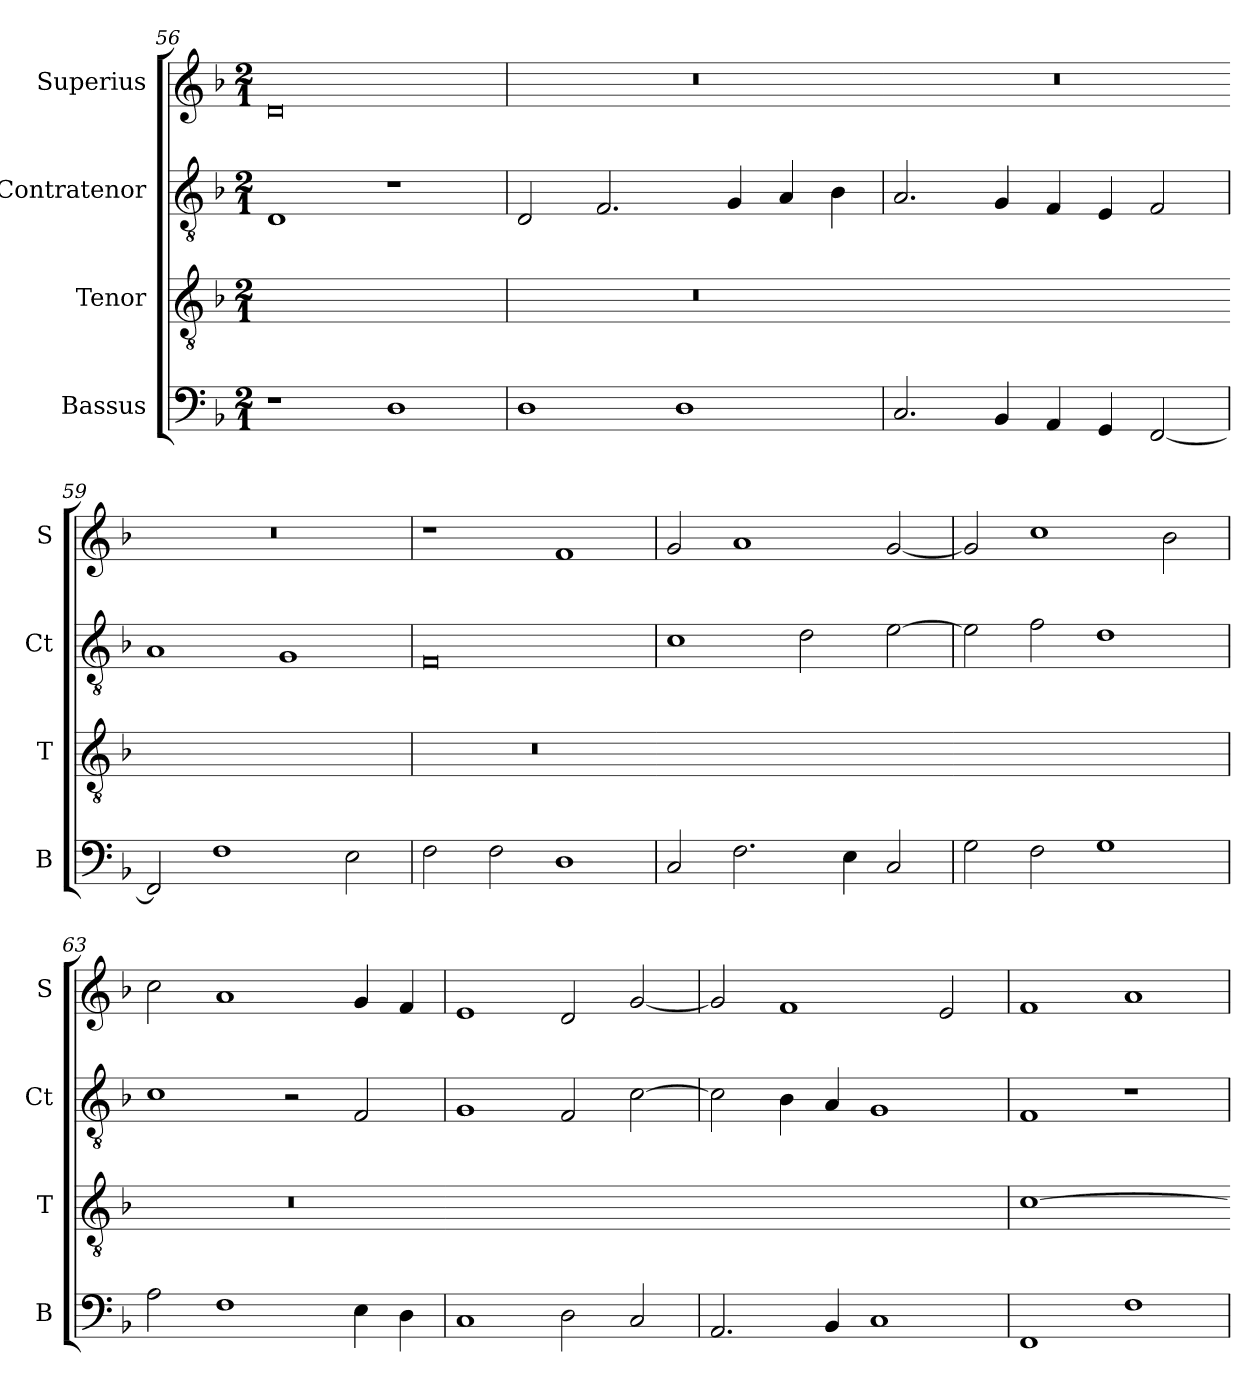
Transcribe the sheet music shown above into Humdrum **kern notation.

**kern	**kern	**kern	**kern
*part4	*part3	*part2	*part1
*staff4	*staff3	*staff2	*staff1
*I"Bassus	*I"Tenor	*I"Contratenor	*I"Superius
*I'B	*I'T	*I'Ct	*I'S
*clefF4	*clefGv2	*clefGv2	*clefG2
*k[b-]	*k[b-]	*k[b-]	*k[b-]
*M2/1	*M2/1	*M2/1	*M2/1
=56	=56	=56	=56
!	!LO:N:vis=1	!	!
1r	0ryy	1D	0d
1D	.	1r	.
=57	=57	=57	=57
!	!LO:N:vis=1	!	!
1D	0r	2D	0r
.	.	2.F	.
1D	.	.	.
.	.	4G	.
.	.	4A	.
.	.	4B-	.
=58	=58-	=58	=58
!	!LO:N:vis=1	!	!
2.C	0ryy	2.A	0r
4BB-	.	4G	.
4AA	.	4F	.
4GG	.	4E	.
[2FF	.	2F	.
=59	=59-	=59	=59
!	!LO:N:vis=1	!	!
2FF]	0ryy	1A	0r
1F	.	.	.
.	.	1G	.
2E	.	.	.
=60	=60	=60	=60
!	!LO:N:vis=1	!	!
2F	0r	0F	1r
2F	.	.	.
1D	.	.	1f
=61	=61-	=61	=61
!	!LO:N:vis=1	!	!
2C	0ryy	1c	2g
2.F	.	.	1a
.	.	2d	.
4E	.	.	.
2C	.	[2e	[2g
=62	=62-	=62	=62
!	!LO:N:vis=1	!	!
2G	0ryy	2e]	2g]
2F	.	2f	1cc
1G	.	1d	.
.	.	.	2b-
=63	=63	=63	=63
!	!LO:N:vis=1	!	!
2A	0r	1c	2cc
1F	.	.	1a
.	.	2r	.
4E	.	2F	4g
4D	.	.	4f
=64	=64-	=64	=64
!	!LO:N:vis=1	!	!
1C	0ryy	1G	1e
2D	.	2F	2d
2C	.	[2c	[2g
=65	=65-	=65	=65
!	!LO:N:vis=1	!	!
2.AA	0ryy	2c]	2g]
.	.	4B-	1f
4BB-	.	4A	.
1C	.	1G	.
.	.	.	2e
=66	=66	=66	=66
!	!LO:N:vis=1	!	!
1FF	[0c	1F	1f
1F	.	1r	1a
=	=-	=	=
*-	*-	*-	*-
